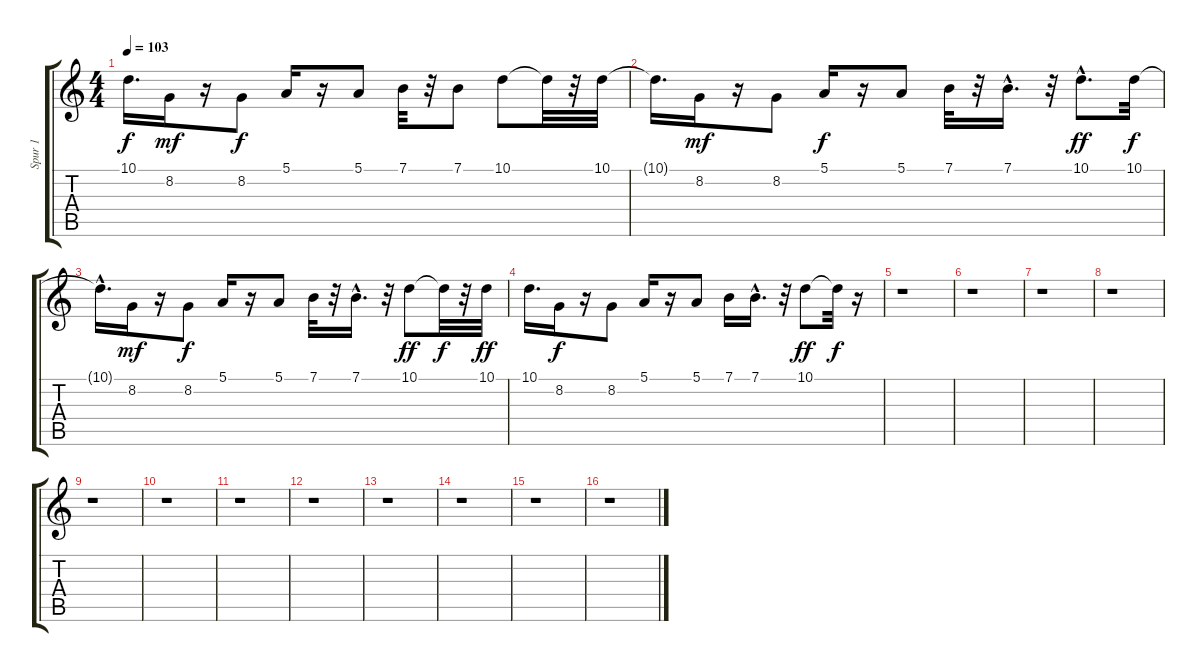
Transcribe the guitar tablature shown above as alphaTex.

\track ("Spur 1" "Spur 1") {instrument synthstrings1}
\staff {score tabs}
\tuning (E4 B3 G3 D3 A2 E2) {hide}
\ts (4 4)
\tempo 103
\clef g2
\ks c
10.1.16{d dy f} 8.2.16{dy mf} r.16 8.2.8{dy f} 5.1.16 r.16 5.1.8 7.1.32 r.32 7.1.8 10.1.8 10.1{t}.32 r.32 10.1.32 |
10.1{t}.16{d} 8.2.16{dy mf} r.16 8.2.8 5.1.16{dy f} r.16 5.1.8 7.1.32 r.32 7.1{hac}.16{d} r.32 10.1{hac}.8{d dy ff} 10.1.32{dy f} |
10.1{hac t}.16{d} 8.2.16{dy mf} r.16 8.2.8{dy f} 5.1.16 r.16 5.1.8 7.1.32 r.32 7.1{hac}.16{d} r.32 10.1.8{dy ff} 10.1{t}.32{dy f} r.32 10.1.32{dy ff} |
10.1.16{d} 8.2.16{dy f} r.16 8.2.8 5.1.16 r.16 5.1.8 7.1.16 7.1{hac}.16{d} r.32 10.1.8{dy ff} 10.1{t}.32{dy f} r.16 |
r.1 |
r.1 |
r.1 |
r.1 |
r.1 |
r.1 |
r.1 |
r.1 |
r.1 |
r.1 |
r.1 |
r.1
